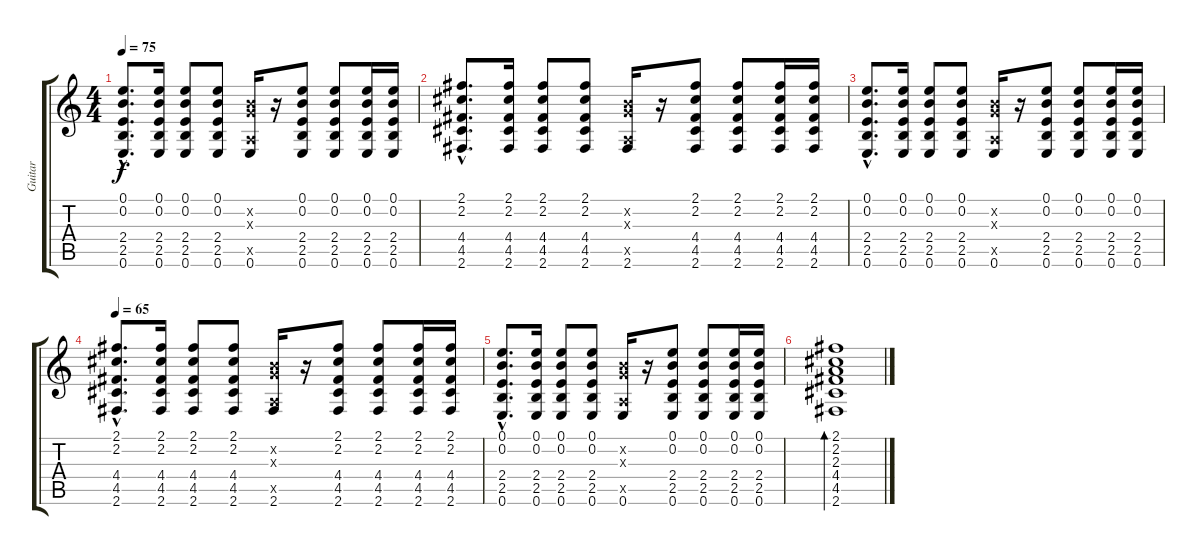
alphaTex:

\track ("Guitar " "Guitar ") {instrument acousticguitarsteel}
\staff {score tabs}
\tuning (E4 B3 G3 D3 A2 E2) {hide}
\ts (4 4)
\tempo 75
\clef g2
\ks c
(0.1{hac} 0.2{hac} 2.4{hac} 2.5{hac} 0.6{hac}).8{d dy f volume 13} (0.1 0.2 2.4 2.5 0.6).16 (0.1 0.2 2.4 2.5 0.6).8 (0.1 0.2 2.4 2.5 0.6).8 (0.2{x} 0.3{x} 0.5{x} 0.6).16 r.16 (0.1 0.2 2.4 2.5 0.6).8 (0.1 0.2 2.4 2.5 0.6).8 (0.1 0.2 2.4 2.5 0.6).16 (0.1 0.2 2.4 2.5 0.6).16 |
(2.1{hac} 2.2{hac} 4.4{hac} 4.5{hac} 2.6{hac}).8{d volume 13} (2.1 2.2 4.4 4.5 2.6).16 (2.1 2.2 4.4 4.5 2.6).8 (2.1 2.2 4.4 4.5 2.6).8 (0.2{x} 0.3{x} 0.5{x} 2.6).16 r.16 (2.1 2.2 4.4 4.5 2.6).8 (2.1 2.2 4.4 4.5 2.6).8 (2.1 2.2 4.4 4.5 2.6).16 (2.1 2.2 4.4 4.5 2.6).16 |
(0.1{hac} 0.2{hac} 2.4{hac} 2.5{hac} 0.6{hac}).8{d} (0.1 0.2 2.4 2.5 0.6).16 (0.1 0.2 2.4 2.5 0.6).8 (0.1 0.2 2.4 2.5 0.6).8 (0.2{x} 0.3{x} 0.5{x} 0.6).16 r.16 (0.1 0.2 2.4 2.5 0.6).8 (0.1 0.2 2.4 2.5 0.6).8 (0.1 0.2 2.4 2.5 0.6).16 (0.1 0.2 2.4 2.5 0.6).16 |
\tempo 65
(2.1{hac} 2.2{hac} 4.4{hac} 4.5{hac} 2.6{hac}).8{d volume 13} (2.1 2.2 4.4 4.5 2.6).16 (2.1 2.2 4.4 4.5 2.6).8 (2.1 2.2 4.4 4.5 2.6).8 (0.2{x} 0.3{x} 0.5{x} 2.6).16 r.16 (2.1 2.2 4.4 4.5 2.6).8 (2.1 2.2 4.4 4.5 2.6).8 (2.1 2.2 4.4 4.5 2.6).16 (2.1 2.2 4.4 4.5 2.6).16 |
(0.1{hac} 0.2{hac} 2.4{hac} 2.5{hac} 0.6{hac}).8{d volume 13} (0.1 0.2 2.4 2.5 0.6).16 (0.1 0.2 2.4 2.5 0.6).8 (0.1 0.2 2.4 2.5 0.6).8 (0.2{x} 0.3{x} 0.5{x} 0.6).16 r.16 (0.1 0.2 2.4 2.5 0.6).8 (0.1 0.2 2.4 2.5 0.6).8 (0.1 0.2 2.4 2.5 0.6).16 (0.1 0.2 2.4 2.5 0.6).16 |
(2.1 2.2 2.3 4.4 4.5 2.6).1{bd 240 volume 16 balance 16}
